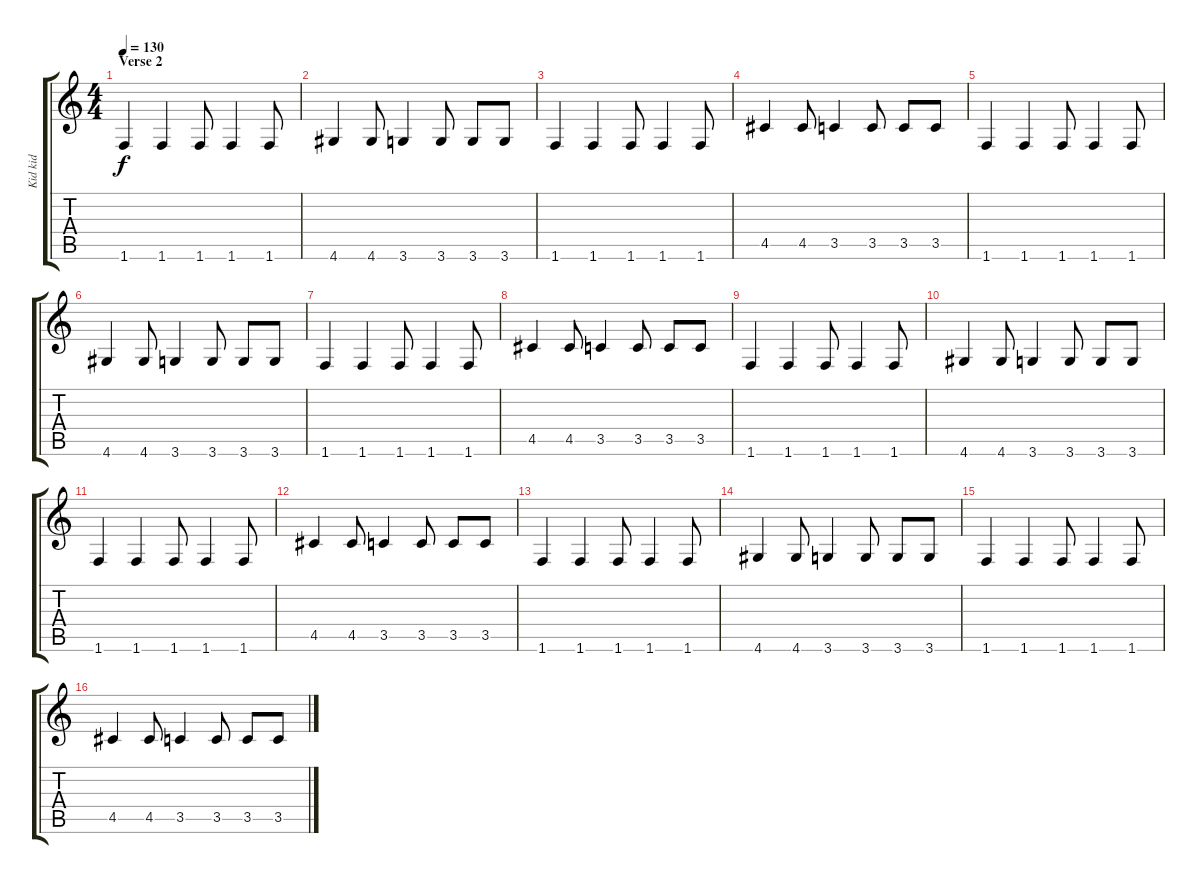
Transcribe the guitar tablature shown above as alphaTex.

\track ("Kid kid" "Kid kid") {instrument electricbassfinger}
\staff {score tabs}
\tuning (E4 B3 G3 D3 A2 E2) {hide}
\ts (4 4)
\section ("" "Verse 2")
\tempo 130
\clef g2
\ks c
1.6.4{dy f} 1.6.4 1.6.8 1.6.4 1.6.8 |
4.6.4 4.6.8 3.6.4 3.6.8 3.6.8 3.6.8 |
1.6.4 1.6.4 1.6.8 1.6.4 1.6.8 |
4.5.4 4.5.8 3.5.4 3.5.8 3.5.8 3.5.8 |
1.6.4 1.6.4 1.6.8 1.6.4 1.6.8 |
4.6.4 4.6.8 3.6.4 3.6.8 3.6.8 3.6.8 |
1.6.4 1.6.4 1.6.8 1.6.4 1.6.8 |
4.5.4 4.5.8 3.5.4 3.5.8 3.5.8 3.5.8 |
1.6.4 1.6.4 1.6.8 1.6.4 1.6.8 |
4.6.4 4.6.8 3.6.4 3.6.8 3.6.8 3.6.8 |
1.6.4 1.6.4 1.6.8 1.6.4 1.6.8 |
4.5.4 4.5.8 3.5.4 3.5.8 3.5.8 3.5.8 |
1.6.4 1.6.4 1.6.8 1.6.4 1.6.8 |
4.6.4 4.6.8 3.6.4 3.6.8 3.6.8 3.6.8 |
1.6.4 1.6.4 1.6.8 1.6.4 1.6.8 |
4.5.4 4.5.8 3.5.4 3.5.8 3.5.8 3.5.8
